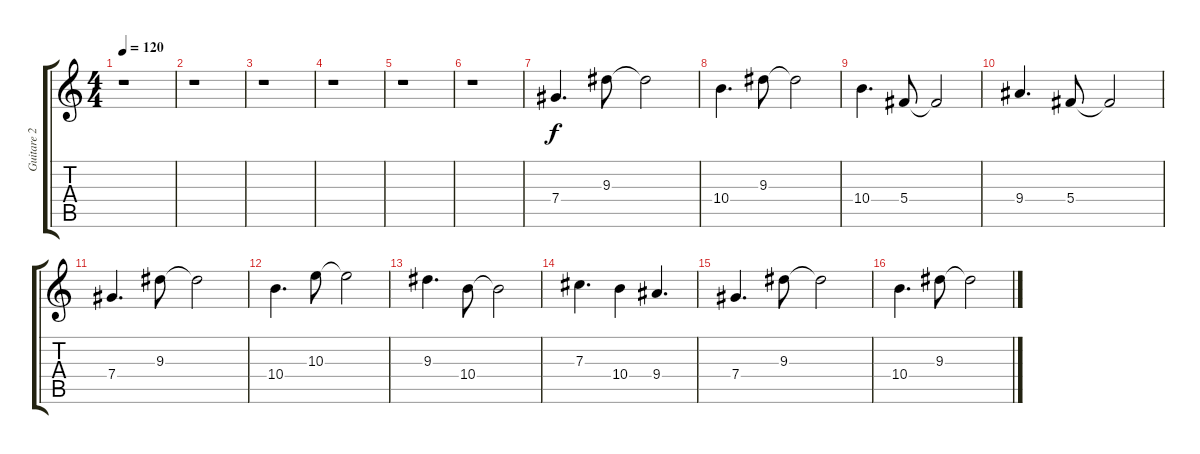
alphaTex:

\track ("Guitare 2 - Tom" "Guitare 2 ") {instrument distortionguitar}
\staff {score tabs}
\tuning (Eb4 Bb3 Gb3 Db3 Ab2 Eb2) {hide}
\ts (4 4)
\tempo 120
\clef g2
\ks c
r.1{dy f} |
r.1 |
r.1 |
r.1 |
r.1 |
r.1 |
7.4.4{d} 9.3.8 9.3{t}.2 |
10.4.4{d} 9.3.8 9.3{t}.2 |
10.4.4{d} 5.4.8 5.4{t}.2 |
9.4.4{d} 5.4.8 5.4{t}.2 |
7.4.4{d} 9.3.8 9.3{t}.2 |
10.4.4{d} 10.3.8 10.3{t}.2 |
9.3.4{d} 10.4.8 10.4{t}.2 |
7.3.4{d} 10.4.4 9.4.4{d} |
7.4.4{d} 9.3.8 9.3{t}.2 |
10.4.4{d} 9.3.8 9.3{t}.2
